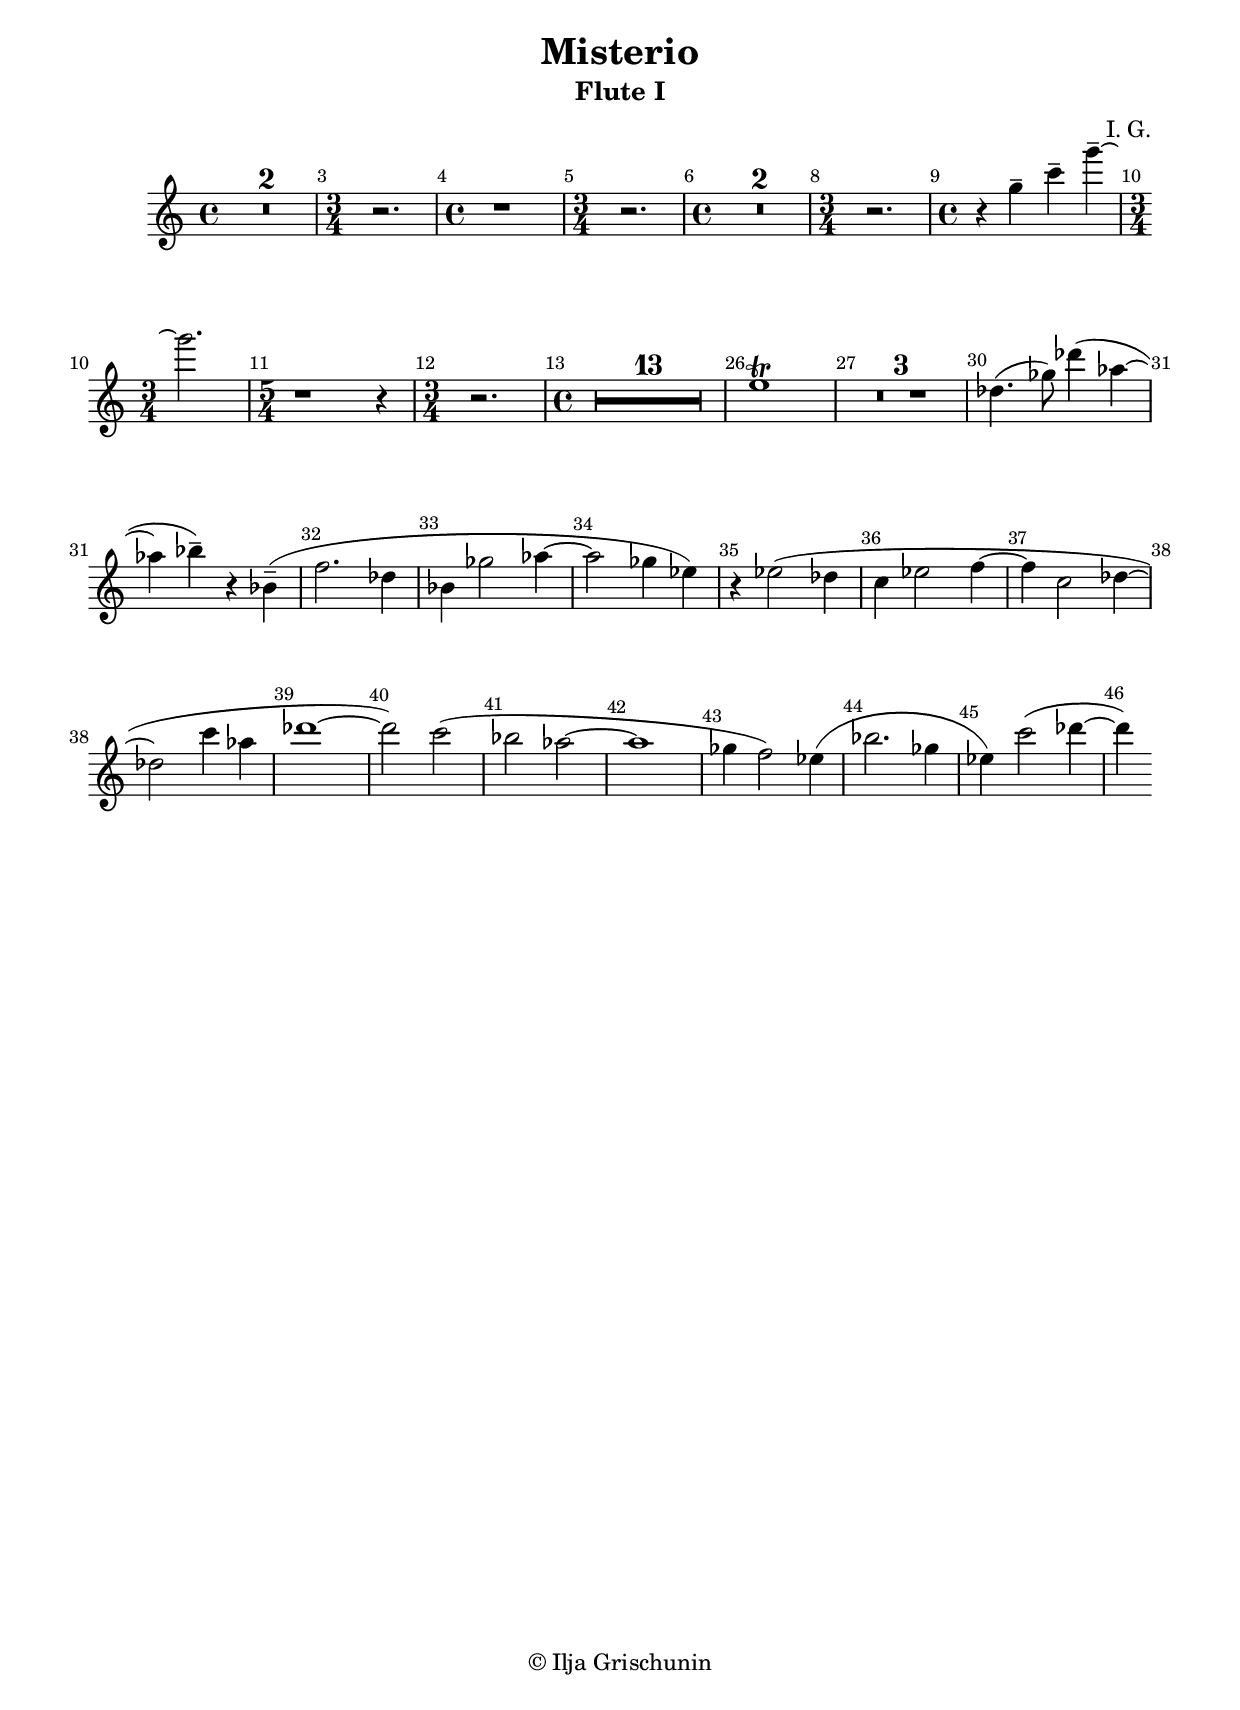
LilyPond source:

\version "2.19.15"
%\version "2.18.0"

\language "deutsch"

\header {
  title = "Misterio"
  subtitle = "Flute I"
  meter = ""
  composer = "I. G."
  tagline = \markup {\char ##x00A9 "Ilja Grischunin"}
}

\paper {
  #(set-paper-size "a4")
  top-system-spacing.basic-distance = #15
  top-markup-spacing.basic-distance = #5
  markup-system-spacing.basic-distance = #15
  system-system-spacing.basic-distance = #18
  last-bottom-spacing.basic-distance = #15
  left-margin = 15
  right-margin = 15
  %two-sided = ##t
  %inner-margin = 25
  %outer-margin = 15
}

\layout {
  indent = 10
  \context {
    \Score
    \override BarNumber.break-visibility = ##(#t #t #t)
    %\remove "Bar_number_engraver"
  }
}
\version "2.19.15"
%\version "2.18.0"

\language "deutsch"

%%%%%%%%%%%%%%%%%%%%%%%%%%%%%%%%%%%%%%%%%%%%%%%%
fluteEinsMusic = \relative {
  %\override Staff.TimeSignature #'stencil = ##f
  \set Score.skipBars = ##t
  \time 4/4 R1*2
  \time 3/4 r2.
  \time 4/4 r1
  \time 3/4 r2.
  \time 4/4 R1*2
  \time 3/4 r2.
  \time 4/4 r4 g''-- c-- g'--~
  \time 3/4 g2.
  \time 5/4 r1 r4
  \time 3/4 r2.
  \time 4/4 R1*13 e,1\trill R1*3
  des4.( ges8) des'4( as~ as b--) r b,--(
  f'2. des4 b ges'2 as4~ as2 ges4 es)
  r4 es2( des4 c es2 f4~ f c2 des4~ des2 c'4 as des1~
  des2) c( b as~ as1 ges4 f2) es4( b'2. ges4 es) c'2( des4~
  des)
}

%%%%%%%%%%%%%%%%%%%%%%%%%%%%%%%%%%%%%%%%%%%%%%%%
fluteZweiMusic = \relative {
  \set Score.skipBars = ##t
  \time 4/4 R1*2
  \time 3/4 r2.
  \time 4/4 r1
  \time 3/4 r2.
  \time 4/4 R1*2
  \time 3/4 r2.
  \time 4/4 r1
  \time 3/4 r2.
  \time 5/4 r1 r4
  \time 3/4 r2.
  \time 4/4 R1*13 c''1\trill R1*8
  r2. b4( f'2. des4 b ges'2 as4~ as2 ges4 f es des c b)
  des( c) es( des) ges( f es ges f des) ges( f)
  ges2( as4 ges~ ges f es des es2 as \parenthesize a!4)
}

\score {
  \fluteEinsMusic
  %\midi {}
}